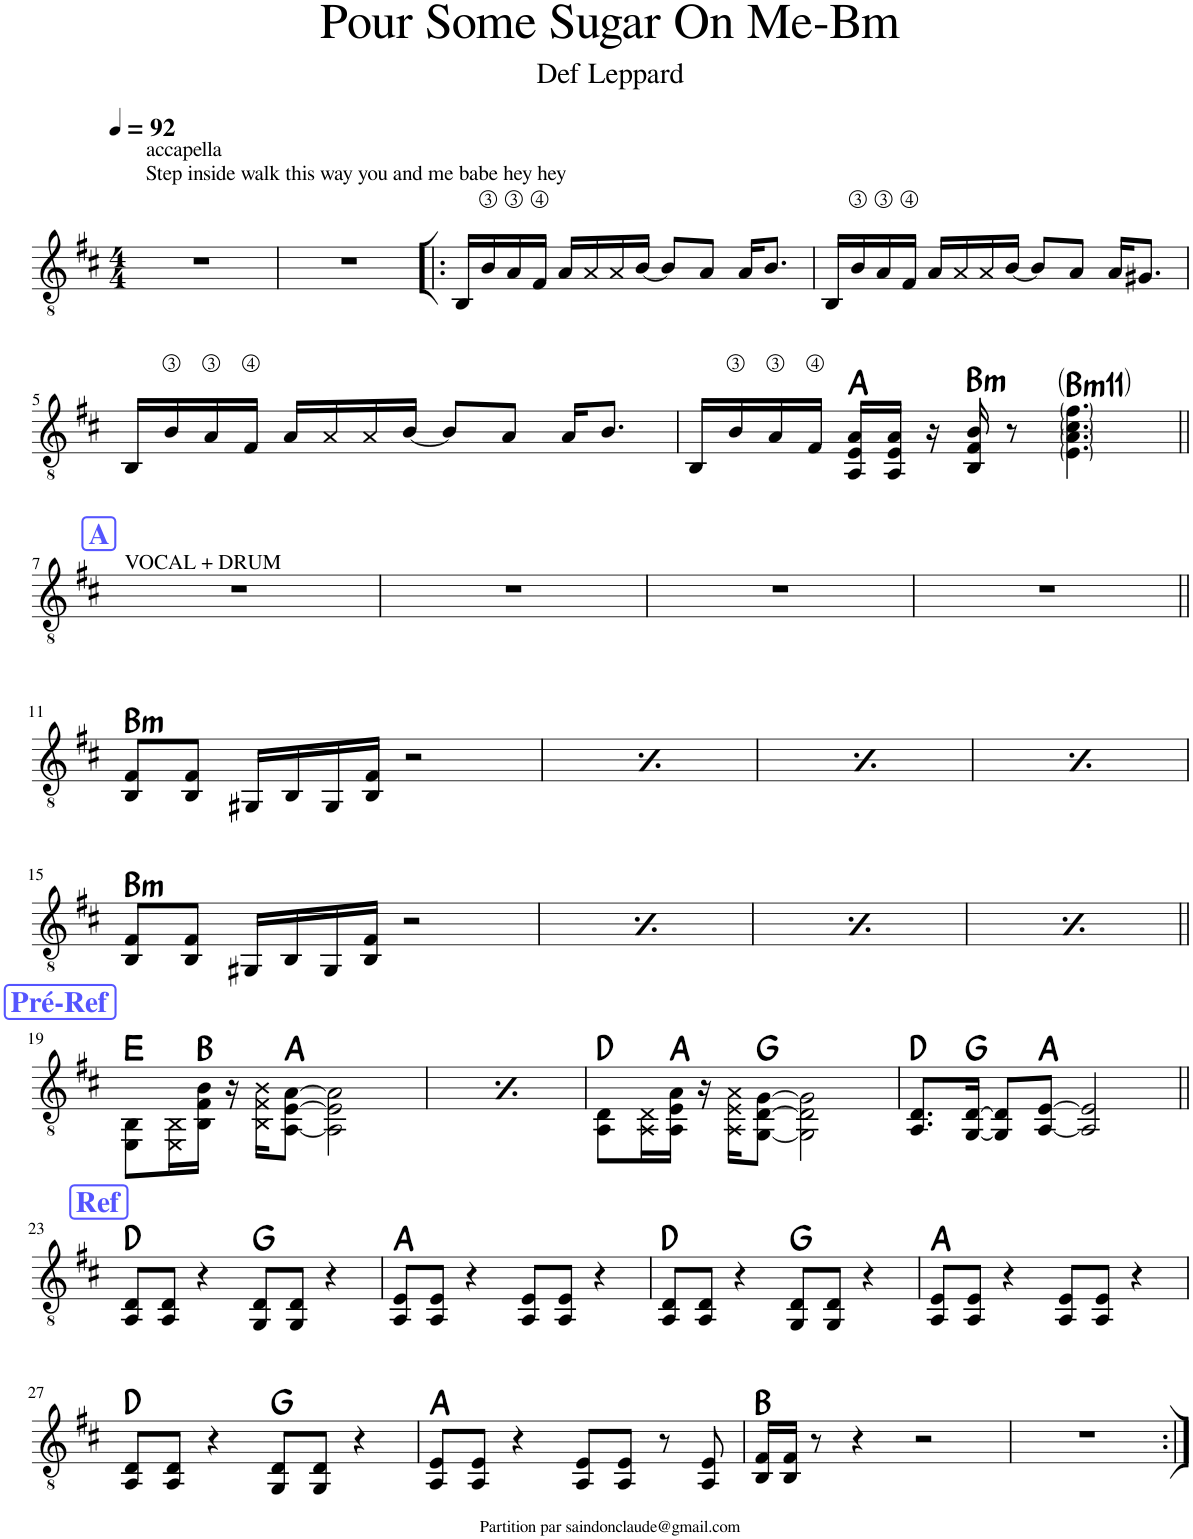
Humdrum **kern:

**kern	**harte
*part1	*part1
*staff1	*
*I"Classical Guitar	*
*I'Guit.	*
*clefGv2	*
*k[f#c#]	*
*M4/4	*
*MM92	*
=1	=1
!LO:TX:a:t=Step inside walk this way you and me babe hey hey	!
!LO:TX:a:t=accapella	!
1r	.
=2	=2
1r	.
=3!|:	=3!|:
16BB/LL	.
16B/	.
16A/	.
16F#/JJ	.
16A/LL	.
16A/	.
16A/	.
[16B/JJ	.
8B/L]	.
8A/J	.
16A/KL	.
8.B/J	.
=4	=4
16BB/LL	.
16B/	.
16A/	.
16F#/JJ	.
16A/LL	.
16A/	.
16A/	.
[16B/JJ	.
8B/L]	.
8A/J	.
16A/KL	.
8.G#X/J	.
!!LO:LB:g=z
=5	=5
16BB/LL	.
16B/	.
16A/	.
16F#/JJ	.
16A/LL	.
16A/	.
16A/	.
[16B/JJ	.
8B/L]	.
8A/J	.
16A/KL	.
8.B/J	.
=6	=6
16BB/LL	.
16B/	.
16A/	.
16F#/JJ	.
16AA/ 16E/ 16A/LL	A:maj
16AA/ 16E/ 16A/JJ	.
16r	.
!	!LO:H:kt=m
16BB/ 16F#/ 16B/	B:min
8r	.
!	!LO:H:kt=m11
4.E\ 4.A\ 4.c#\ 4.f#\	B:min9(11)
!!LO:LB:g=z
!!LO:REH:place=s1:a:B:cj:color=#5555FF:fs=14:t=A
=7||	=7||
!LO:TX:a:t=VOCAL + DRUM	!
1r	.
=8	=8
1r	.
=9	=9
1r	.
=10	=10
1r	.
!!LO:LB:g=z
=11||	=11||
!	!LO:H:kt=m
8BB/ 8F#/L	B:min
8BB/ 8F#/J	.
16GG#X/LL	.
16BB/	.
16GG#/	.
16BB/ 16F#/JJ	.
2r	.
=12	=12
!	!LO:H:kt=m
8BB/ 8F#/L	B:min
8BB/ 8F#/J	.
16GG#X/LL	.
16BB/	.
16GG#/	.
16BB/ 16F#/JJ	.
2r	.
=13	=13
!	!LO:H:kt=m
8BB/ 8F#/L	B:min
8BB/ 8F#/J	.
16GG#X/LL	.
16BB/	.
16GG#/	.
16BB/ 16F#/JJ	.
2r	.
=14	=14
!	!LO:H:kt=m
8BB/ 8F#/L	B:min
8BB/ 8F#/J	.
16GG#X/LL	.
16BB/	.
16GG#/	.
16BB/ 16F#/JJ	.
2r	.
!!LO:LB:g=z
=15	=15
!	!LO:H:kt=m
8BB/ 8F#/L	B:min
8BB/ 8F#/J	.
16GG#X/LL	.
16BB/	.
16GG#/	.
16BB/ 16F#/JJ	.
2r	.
=16	=16
!	!LO:H:kt=m
8BB/ 8F#/L	B:min
8BB/ 8F#/J	.
16GG#X/LL	.
16BB/	.
16GG#/	.
16BB/ 16F#/JJ	.
2r	.
=17	=17
!	!LO:H:kt=m
8BB/ 8F#/L	B:min
8BB/ 8F#/J	.
16GG#X/LL	.
16BB/	.
16GG#/	.
16BB/ 16F#/JJ	.
2r	.
=18	=18
!	!LO:H:kt=m
8BB/ 8F#/L	B:min
8BB/ 8F#/J	.
16GG#X/LL	.
16BB/	.
16GG#/	.
16BB/ 16F#/JJ	.
2r	.
!!LO:LB:g=z
!!LO:REH:place=s1:a:B:cj:color=#5555FF:fs=14:t=Pré-Ref
=19||	=19||
8EE\ 8BB\L	E:maj
16EE\ 16BB\L	.
16BB\ 16F#\ 16B\JJ	B:maj
16r	.
16BB\ 16F#\ 16B\KL	.
[8AA\ [8E\ [8A\J	A:maj
2AA\] 2E\] 2A\]	.
!!LO:REH:place=s1:a:B:cj:color=#5555FF:fs=14:t=Pré-Ref
=20	=20
8EE\ 8BB\L	E:maj
16EE\ 16BB\L	.
16BB\ 16F#\ 16B\JJ	B:maj
16r	.
16BB\ 16F#\ 16B\KL	.
[8AA\ [8E\ [8A\J	A:maj
2AA\] 2E\] 2A\]	.
=21	=21
8AA\ 8D\L	D:maj
16AA\ 16D\L	.
16AA\ 16E\ 16A\JJ	A:maj
16r	.
16AA\ 16E\ 16A\KL	.
[8GG\ [8D\ [8G\J	G:maj
2GG\] 2D\] 2G\]	.
=22	=22
8.AA/ 8.D/L	D:maj
[16GG/ [16D/Jk	G:maj
8GG/] 8D/]L	.
[8AA/ [8E/J	A:maj
2AA/] 2E/]	.
!!LO:LB:g=z
!!LO:REH:place=s1:a:B:cj:color=#5555FF:fs=14:t=Ref
=23||	=23||
8AA/ 8D/L	D:maj
8AA/ 8D/J	.
4r	.
8GG/ 8D/L	G:maj
8GG/ 8D/J	.
4r	.
=24	=24
8AA/ 8E/L	A:maj
8AA/ 8E/J	.
4r	.
8AA/ 8E/L	.
8AA/ 8E/J	.
4r	.
=25	=25
8AA/ 8D/L	D:maj
8AA/ 8D/J	.
4r	.
8GG/ 8D/L	G:maj
8GG/ 8D/J	.
4r	.
=26	=26
8AA/ 8E/L	A:maj
8AA/ 8E/J	.
4r	.
8AA/ 8E/L	.
8AA/ 8E/J	.
4r	.
!!LO:LB:g=z
=27	=27
8AA/ 8D/L	D:maj
8AA/ 8D/J	.
4r	.
8GG/ 8D/L	G:maj
8GG/ 8D/J	.
4r	.
=28	=28
8AA/ 8E/L	A:maj
8AA/ 8E/J	.
4r	.
8AA/ 8E/L	.
8AA/ 8E/J	.
8r	.
8AA/ 8E/	.
=29	=29
16BB/ 16F#/LL	B:maj
16BB/ 16F#/JJ	.
8r	.
4r	.
2r	.
=30	=30
1r	.
=:|!	=:|!
*-	*-
